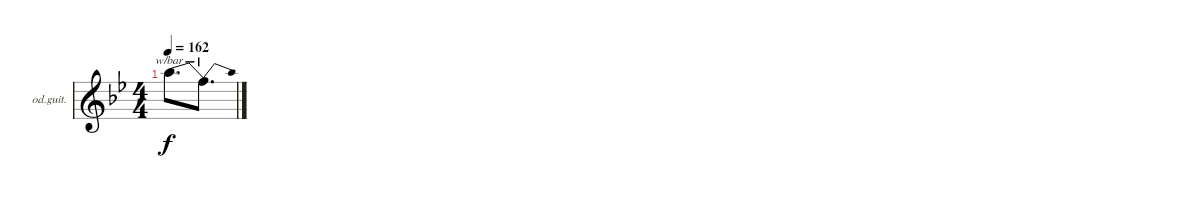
\defaultSystemsLayout 4
\bracketExtendMode nobrackets
\firstSystemTrackNameOrientation horizontal
\otherSystemsTrackNameOrientation horizontal
\track ("Lead Guitar (Drive)" "od.guit.") {instrument overdrivenguitar}
\staff {score}
\tuning (E4 B3 G3 D3 A2 E2)
\ts (4 4)
\tempo 162
\clef g2
\ks gminor
14.3{acc forcenatural}.8{d tbe (dive default 43.8 0 54.6 -8) dy f instrument overdrivenguitar beam Down} 14.3{t acc forcenatural}.8{d tbe (dive default 0 -8 4.8 0) beam Down}
